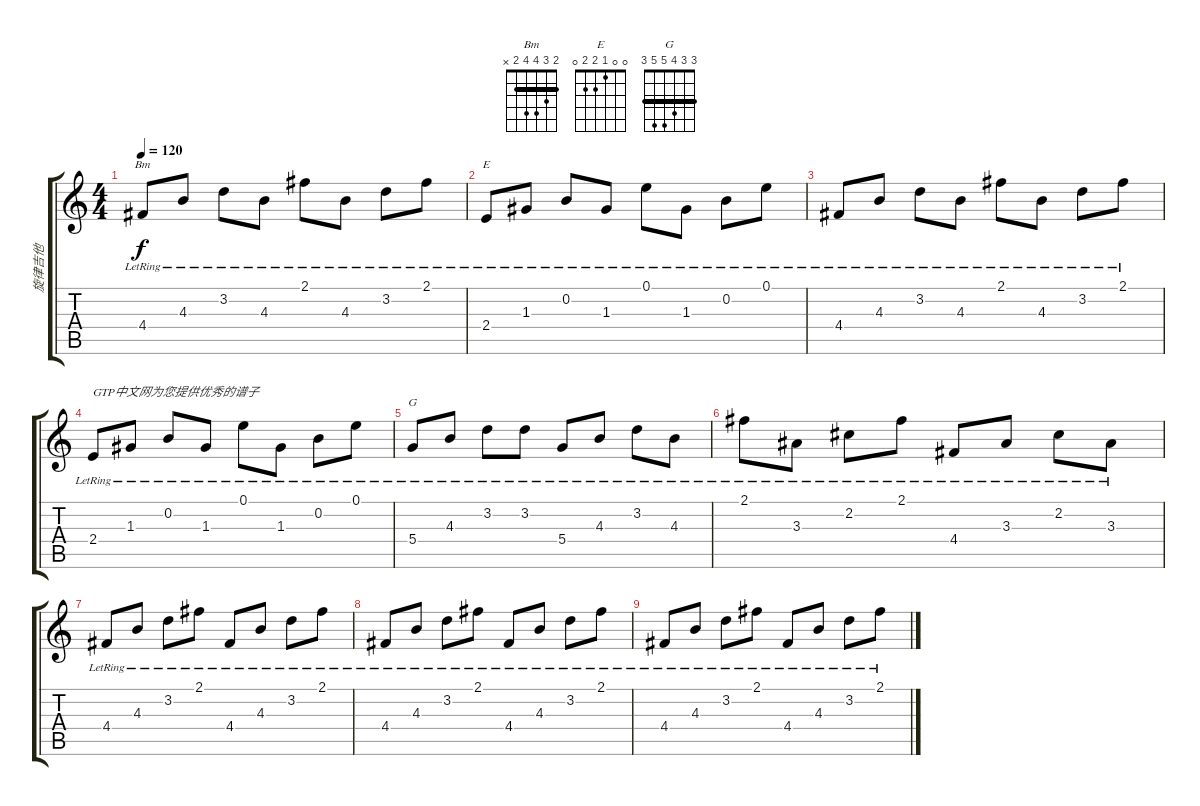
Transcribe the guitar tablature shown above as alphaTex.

\track ("旋律吉他" "旋律吉他") {instrument acousticguitarsteel}
\staff {score tabs}
\tuning (E4 B3 G3 D3 A2 E2) {hide}
\chord ("Bm" 2 3 4 4 2 x) {barre 2}
\chord ("E" 0 0 1 2 2 0)
\chord ("G" 3 3 4 5 5 3) {barre 3}
\ts (4 4)
\tempo 120
\clef g2
\ks c
4.4{lr}.8{ch "Bm" dy f} 4.3{lr}.8 3.2{lr}.8 4.3{lr}.8 2.1{lr}.8 4.3{lr}.8 3.2{lr}.8 2.1{lr}.8 |
2.4{lr}.8{ch "E"} 1.3{lr}.8 0.2{lr}.8 1.3{lr}.8 0.1{lr}.8 1.3{lr}.8 0.2{lr}.8 0.1{lr}.8 |
4.4{lr}.8 4.3{lr}.8 3.2{lr}.8 4.3{lr}.8 2.1{lr}.8 4.3{lr}.8 3.2{lr}.8 2.1{lr}.8 |
2.4{lr}.8{txt "GTP中文网为您提供优秀的谱子"} 1.3{lr}.8 0.2{lr}.8 1.3{lr}.8 0.1{lr}.8 1.3{lr}.8 0.2{lr}.8 0.1{lr}.8 |
5.4{lr}.8{ch "G"} 4.3{lr}.8 3.2{lr}.8 3.2{lr}.8 5.4{lr}.8 4.3{lr}.8 3.2{lr}.8 4.3{lr}.8 |
2.1{lr}.8 3.3{lr}.8 2.2{lr}.8 2.1{lr}.8 4.4{lr}.8 3.3{lr}.8 2.2{lr}.8 3.3{lr}.8 |
4.4{lr}.8 4.3{lr}.8 3.2{lr}.8 2.1{lr}.8 4.4{lr}.8 4.3{lr}.8 3.2{lr}.8 2.1{lr}.8 |
4.4{lr}.8 4.3{lr}.8 3.2{lr}.8 2.1{lr}.8 4.4{lr}.8 4.3{lr}.8 3.2{lr}.8 2.1{lr}.8 |
4.4{lr}.8 4.3{lr}.8 3.2{lr}.8 2.1{lr}.8 4.4{lr}.8 4.3{lr}.8 3.2{lr}.8 2.1{lr}.8
